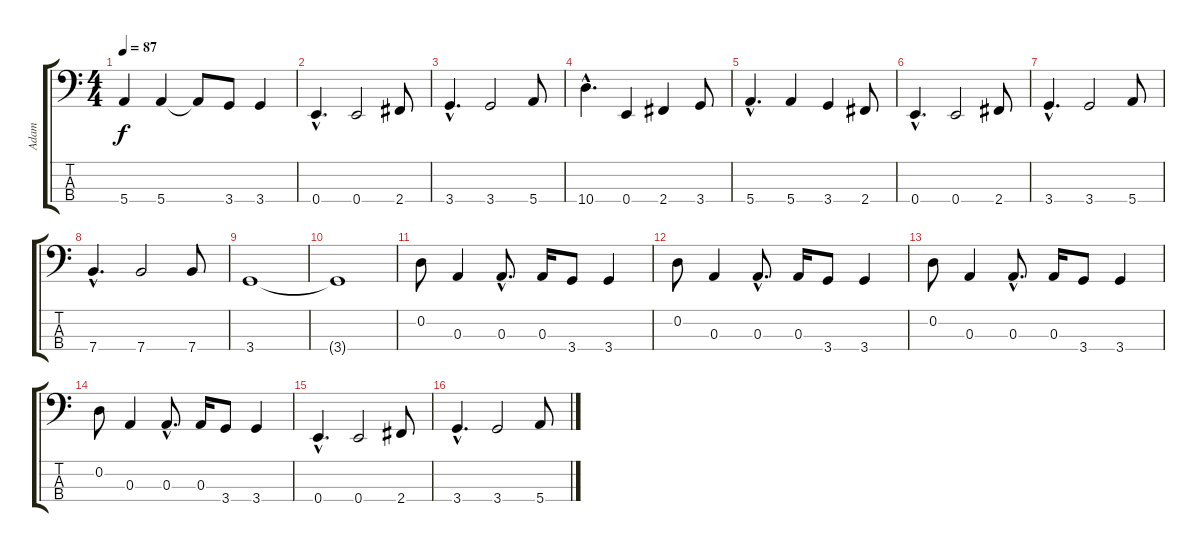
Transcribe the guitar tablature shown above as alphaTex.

\track ("Adam" "Adam") {instrument electricbassfinger}
\staff {score tabs}
\tuning (G2 D2 A1 E1) {hide}
\ts (4 4)
\tempo 87
\clef f4
\ks c
5.4.4{dy f} 5.4.4 5.4{t}.8 3.4.8 3.4.4 |
0.4{hac}.4{d} 0.4.2 2.4.8 |
3.4{hac}.4{d} 3.4.2 5.4.8 |
10.4{hac}.4{d} 0.4.4 2.4.4 3.4.8 |
5.4{hac}.4{d} 5.4.4 3.4.4 2.4.8 |
0.4{hac}.4{d} 0.4.2 2.4.8 |
3.4{hac}.4{d} 3.4.2 5.4.8 |
7.4{hac}.4{d} 7.4.2 7.4.8 |
3.4.1 |
3.4{t}.1 |
0.2.8 0.3.4 0.3{hac}.8{d} 0.3.16 3.4.8 3.4.4 |
0.2.8 0.3.4 0.3{hac}.8{d} 0.3.16 3.4.8 3.4.4 |
0.2.8 0.3.4 0.3{hac}.8{d} 0.3.16 3.4.8 3.4.4 |
0.2.8 0.3.4 0.3{hac}.8{d} 0.3.16 3.4.8 3.4.4 |
0.4{hac}.4{d} 0.4.2 2.4.8 |
3.4{hac}.4{d} 3.4.2 5.4.8
